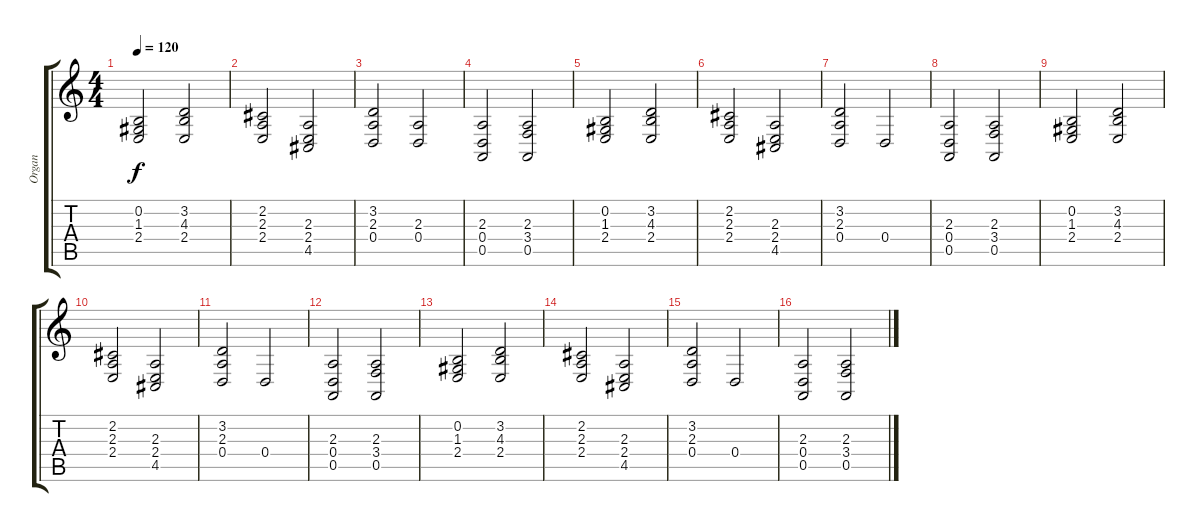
\track ("Organ" "Organ") {instrument drawbarorgan}
\staff {score tabs}
\tuning (E4 B3 G3 D3 A2 E2) {hide}
\ts (4 4)
\tempo 120
\clef g2
\ks c
(0.2 1.3 2.4).2{dy f} (3.2 4.3 2.4).2 |
(2.2 2.3 2.4).2 (2.3 2.4 4.5).2 |
(3.2 2.3 0.4).2 (2.3 0.4).2 |
(2.3 0.4 0.5).2 (2.3 3.4 0.5).2 |
(0.2 1.3 2.4).2 (3.2 4.3 2.4).2 |
(2.2 2.3 2.4).2 (2.3 2.4 4.5).2 |
(3.2 2.3 0.4).2 0.4.2 |
(2.3 0.4 0.5).2 (2.3 3.4 0.5).2 |
(0.2 1.3 2.4).2 (3.2 4.3 2.4).2 |
(2.2 2.3 2.4).2 (2.3 2.4 4.5).2 |
(3.2 2.3 0.4).2 0.4.2 |
(2.3 0.4 0.5).2 (2.3 3.4 0.5).2 |
(0.2 1.3 2.4).2 (3.2 4.3 2.4).2 |
(2.2 2.3 2.4).2 (2.3 2.4 4.5).2 |
(3.2 2.3 0.4).2 0.4.2 |
(2.3 0.4 0.5).2 (2.3 3.4 0.5).2
